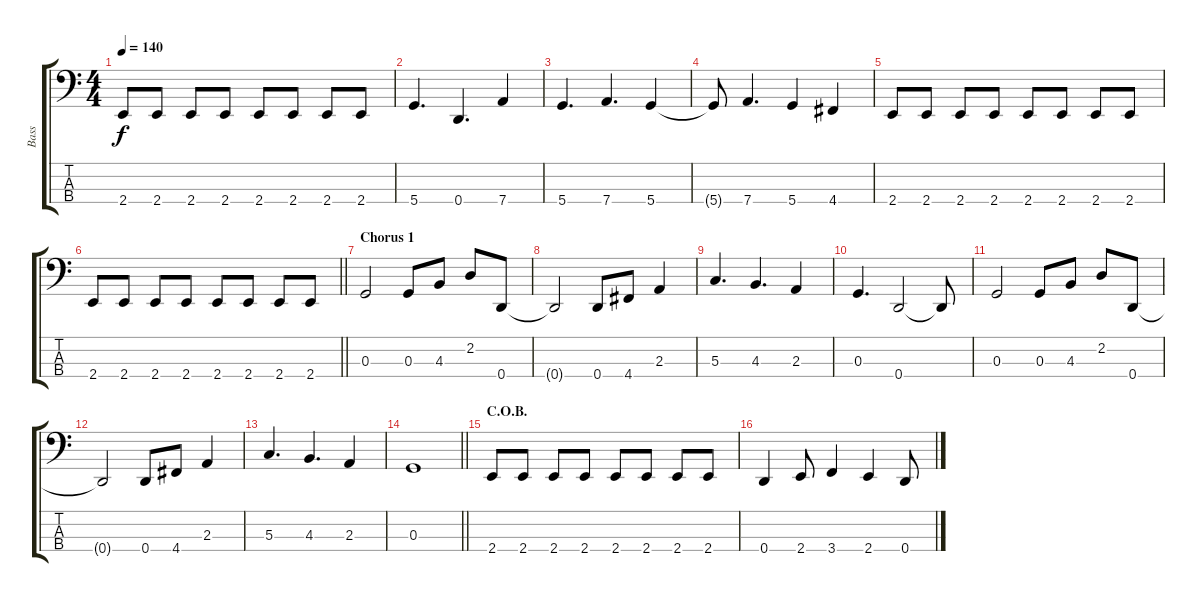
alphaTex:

\track ("Bass" "Bass") {instrument electricbassfinger}
\staff {score tabs}
\tuning (F2 C2 G1 D1) {hide}
\ts (4 4)
\tempo 140
\clef f4
\ks c
2.4.8{dy f} 2.4.8 2.4.8 2.4.8 2.4.8 2.4.8 2.4.8 2.4.8 |
5.4.4{d} 0.4.4{d} 7.4.4 |
5.4.4{d} 7.4.4{d} 5.4.4 |
5.4{t}.8 7.4.4{d} 5.4.4 4.4.4 |
2.4.8 2.4.8 2.4.8 2.4.8 2.4.8 2.4.8 2.4.8 2.4.8 |
\barLineRight lightlight
2.4.8 2.4.8 2.4.8 2.4.8 2.4.8 2.4.8 2.4.8 2.4.8 |
\section ("" "Chorus 1")
0.3.2 0.3.8 4.3.8 2.2.8 0.4.8 |
0.4{t}.2 0.4.8 4.4.8 2.3.4 |
5.3.4{d} 4.3.4{d} 2.3.4 |
0.3.4{d} 0.4.2 0.4{t}.8 |
0.3.2 0.3.8 4.3.8 2.2.8 0.4.8 |
0.4{t}.2 0.4.8 4.4.8 2.3.4 |
5.3.4{d} 4.3.4{d} 2.3.4 |
\barLineRight lightlight
0.3.1 |
\section ("" "C.O.B.")
2.4.8 2.4.8 2.4.8 2.4.8 2.4.8 2.4.8 2.4.8 2.4.8 |
0.4.4 2.4.8 3.4.4 2.4.4 0.4.8
